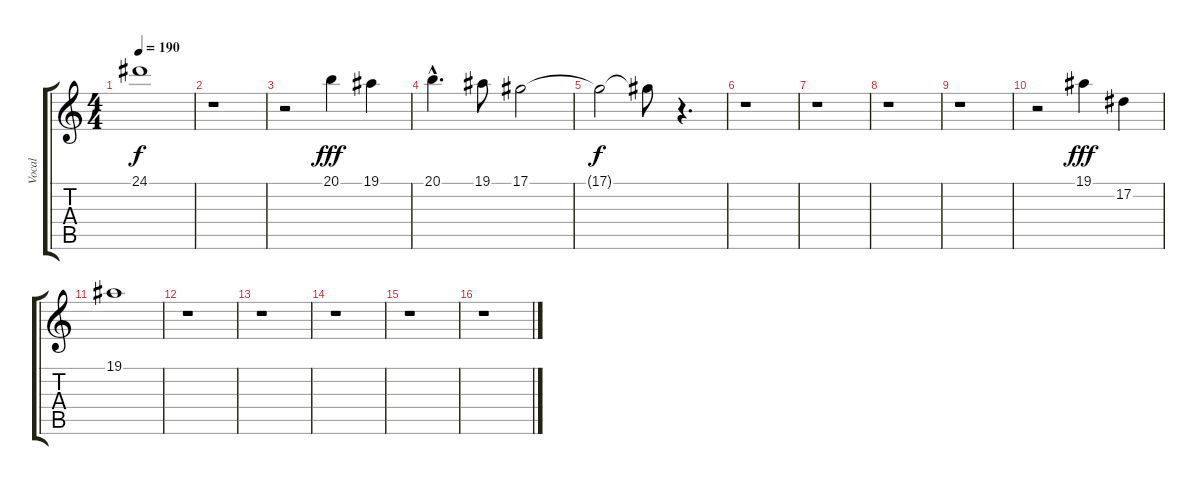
\track ("Vocal" "Vocal") {instrument flute}
\staff {score tabs}
\tuning (Eb4 Bb3 Gb3 Db3 Ab2 Eb2) {hide}
\ts (4 4)
\tempo 190
\clef g2
\ks c
24.1{t}.1{dy f} |
r.1 |
r.2 20.1.4{dy fff} 19.1.4 |
20.1{hac}.4{d} 19.1.8 17.1.2 |
17.1{t}.2{dy f} 17.1{t}.8 r.4{d} |
r.1 |
r.1 |
r.1 |
r.1 |
r.2 19.1.4{dy fff} 17.2.4 |
19.1.1 |
r.1 |
r.1 |
r.1 |
r.1 |
r.1
